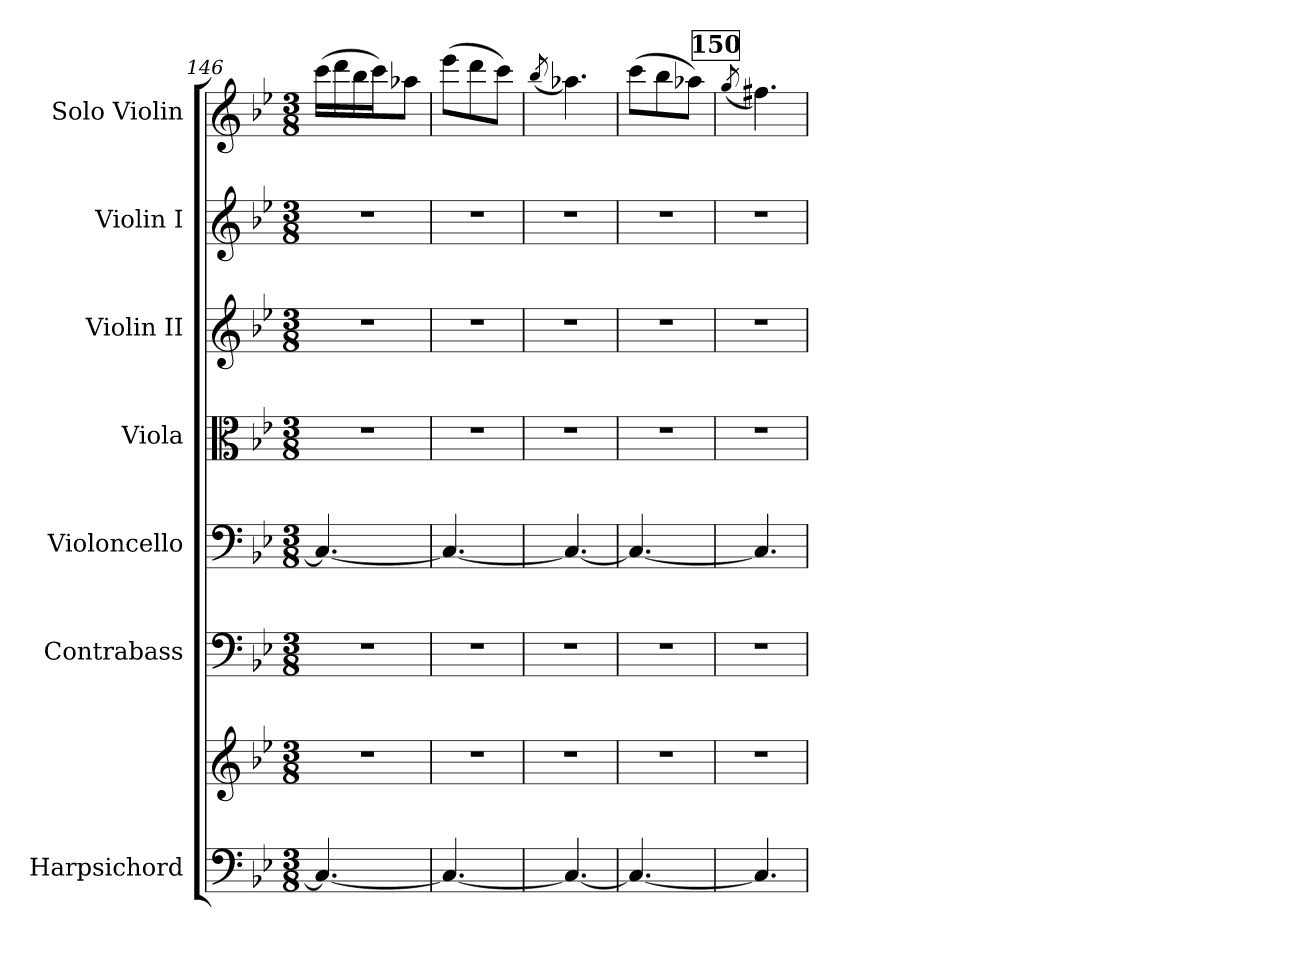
**kern	**kern	**kern	**kern	**kern	**kern	**kern	**kern
*part7	*part7	*part6	*part5	*part4	*part3	*part2	*part1
*staff8	*staff7	*staff6	*staff5	*staff4	*staff3	*staff2	*staff1
*I"Harpsichord	*	*I"Contrabass	*I"Violoncello	*I"Viola	*I"Violin II	*I"Violin I	*I"Solo Violin
*I'Hch.	*	*I'Cb.	*I'Vc.	*I'Vla.	*I'Vln. II	*I'Vln. I	*I'Vln.
*clefF4	*clefG2	*clefF4	*clefF4	*clefC3	*clefG2	*clefG2	*clefG2
*	*	*ITrd7c12	*	*	*	*	*
*k[b-e-]	*k[b-e-]	*k[b-e-]	*k[b-e-]	*k[b-e-]	*k[b-e-]	*k[b-e-]	*k[b-e-]
*M3/8	*M3/8	*M3/8	*M3/8	*M3/8	*M3/8	*M3/8	*M3/8
=146	=146	=146	=146	=146	=146	=146	=146
4.C/_	4.r	4.r	4.C/_	4.r	4.r	4.r	(>16ccc\LL
.	.	.	.	.	.	.	16ddd\
.	.	.	.	.	.	.	16bb-\
.	.	.	.	.	.	.	16ccc\J)
.	.	.	.	.	.	.	8aa-X\J
=147	=147	=147	=147	=147	=147	=147	=147
4.C/_	4.r	4.r	4.C/_	4.r	4.r	4.r	(>8eee-\L
.	.	.	.	.	.	.	8ddd\
.	.	.	.	.	.	.	8ccc\J)
=148	=148	=148	=148	=148	=148	=148	=148
.	.	.	.	.	.	.	(<8qbb-/
4.C/_	4.r	4.r	4.C/_	4.r	4.r	4.r	4.aa-X\)
=149	=149	=149	=149	=149	=149	=149	=149
4.C/_	4.r	4.r	4.C/_	4.r	4.r	4.r	(>8ccc\L
.	.	.	.	.	.	.	8bb-\
.	.	.	.	.	.	.	8aa-X\J)
!!LO:REH:place=s1:a:B:fs=14:t=150
=150	=150	=150	=150	=150	=150	=150	=150
.	.	.	.	.	.	.	(<8qgg/
4.C/]	4.r	4.r	4.C/]	4.r	4.r	4.r	4.ff#X\)
=	=	=	=	=	=	=	=
*-	*-	*-	*-	*-	*-	*-	*-
